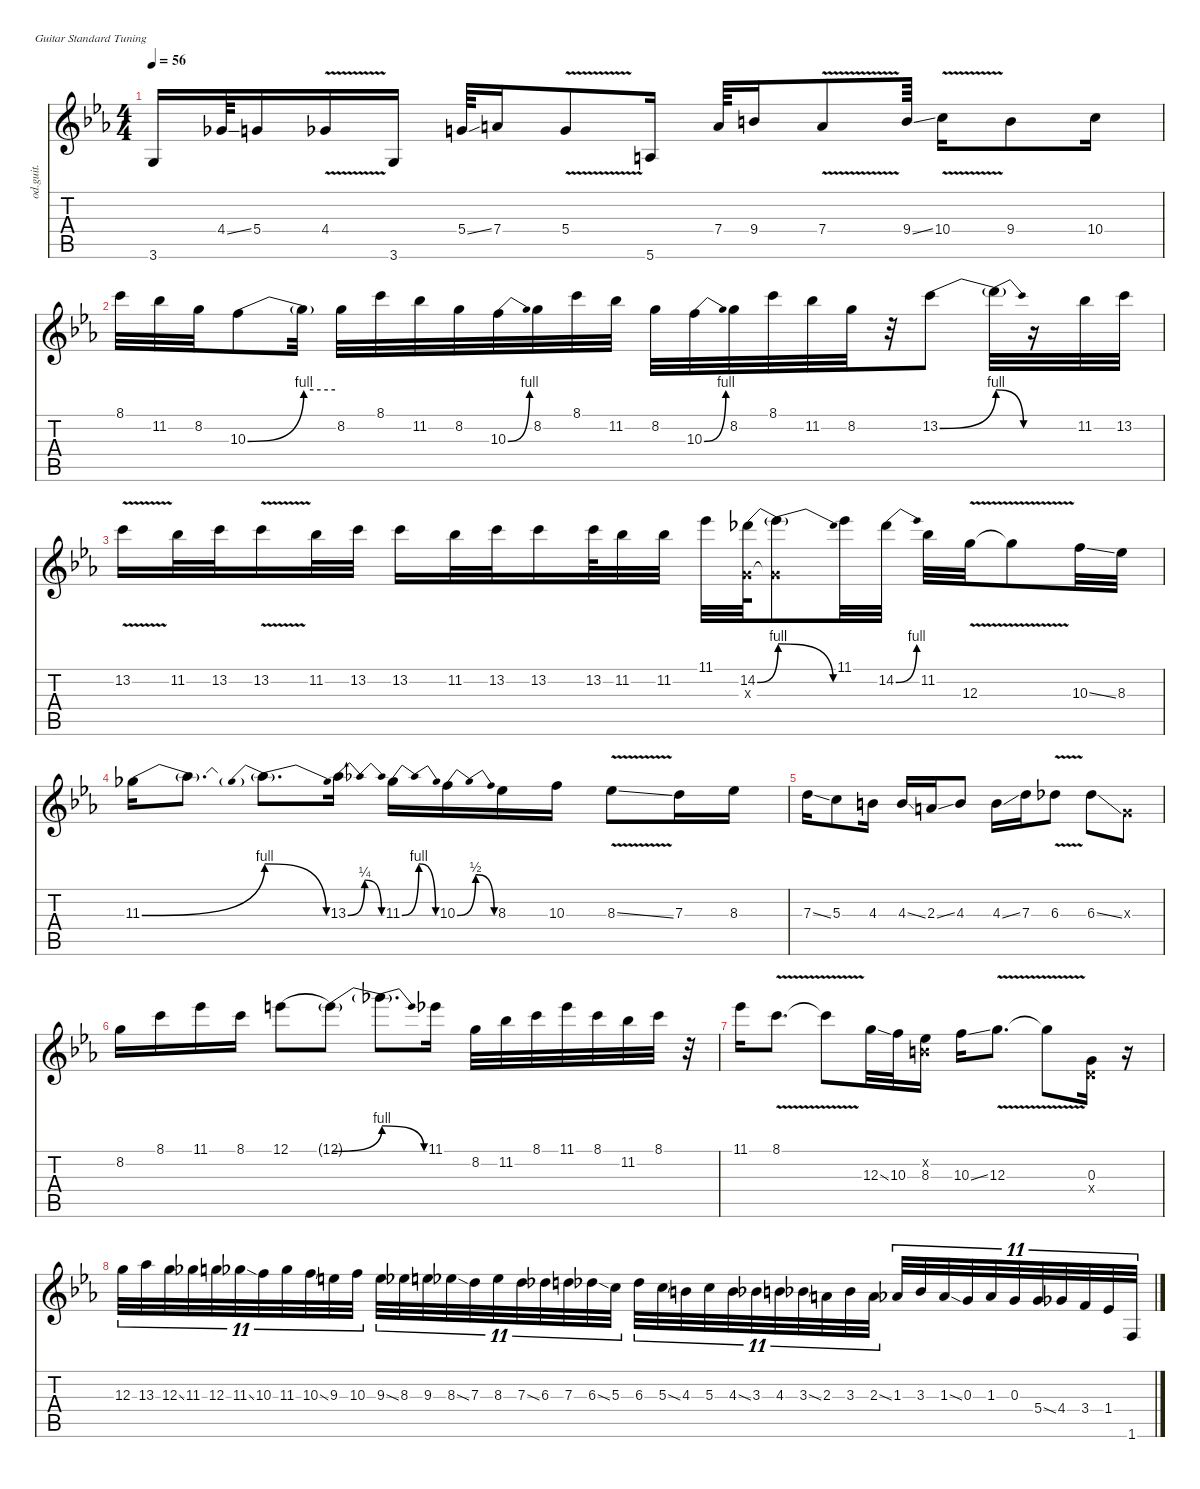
\defaultSystemsLayout 4
\hideDynamics
\bracketExtendMode nobrackets
\otherSystemsTrackNameOrientation horizontal
\track ("Lead 1" "od.guit.") {defaultSystemsLayout 4 mute instrument overdrivenguitar}
\staff {score tabs}
\tuning (E4 B3 G3 D3 A2 E2)
\ts (4 4)
\tempo 56
\clef g2
\ks eb
3.6{acc forcenatural}.16{dy f beam Up} 4.4{ss acc b}.64{beam Up} 5.4{acc forcenatural}.16{beam Up} 4.4{v acc b}.16{beam Up} 3.6{acc forcenatural}.16{beam Up} 5.4{ss acc forcenatural}.64{beam Up} 7.4{acc forcenatural}.16{beam Up} 5.4{v acc forcenatural}.8{beam Up} 5.6{acc forcenatural}.16{beam Up} 7.4{acc forcenatural}.64{beam Up} 9.4{acc forcenatural}.16{beam Up} 7.4{v acc forcenatural}.8{beam Up} 9.4{ss acc forcenatural}.64{beam Up} 10.4{v acc forcenatural}.16{beam Down} 9.4{acc forcenatural}.8{beam Down} 10.4{acc forcenatural}.16{beam Down} |
8.1{acc forcenatural}.32{beam Down} 11.2{acc b}.32{beam Down} 8.2{acc forcenatural}.32{beam Down} 10.3{be (bend 0 0 60 4) acc forcenatural}.8{beam Down} 10.3{be (hold 0 4 60 4) t}.32{beam Down} 8.2{acc forcenatural}.32{beam Down} 8.1{acc forcenatural}.32{beam Down} 11.2{acc b}.32{beam Down} 8.2{acc forcenatural}.32{beam Down} 10.3{be (bend 0 0 30 4) acc forcenatural}.32{beam Down} 8.2{acc forcenatural}.32{beam Down} 8.1{acc forcenatural}.32{beam Down} 11.2{acc b}.32{beam Down} 8.2{acc forcenatural}.32{beam Down} 10.3{be (bend 0 0 30 4) acc forcenatural}.32{beam Down} 8.2{acc forcenatural}.32{beam Down} 8.1{acc forcenatural}.32{beam Down} 11.2{acc b}.32{beam Down} 8.2{acc forcenatural}.32{beam Down} r.32{beam Down} 13.2{be (bend 0 0 60 4) acc forcenatural}.8{beam Down} 13.2{be (release 0 4 60 0) t}.32{beam Down} r.16{beam Down} 11.2{acc b}.32{beam Down} 13.2{acc forcenatural}.32{beam Down} |
13.2{v acc forcenatural}.16{beam Down} 11.2{acc b}.32{beam Down} 13.2{acc forcenatural}.32{beam Down} 13.2{v acc forcenatural}.16{beam Down} 11.2{acc b}.32{beam Down} 13.2{acc forcenatural}.32{beam Down} 13.2{acc forcenatural}.16{beam Down} 11.2{acc b}.32{beam Down} 13.2{acc forcenatural}.32{beam Down} 13.2{acc forcenatural}.16{beam Down} 13.2{acc forcenatural}.64{beam Down} 11.2{acc b}.32{beam Down} 11.2{acc b}.32{beam Down} 11.1{acc b}.32{beam Down} (14.2{be (bend 0 0 60 4) acc b} 0.3{x acc forcenatural}).64{beam Down} (14.2{be (release 0 4 60 0) t} 0.3{x t acc forcenatural}).8{beam Down} 11.1{acc b}.32{beam Down} 14.2{be (bend 0 0 30 4) acc b}.32{beam Down} 11.2{acc b}.32{beam Down} 12.3{v acc forcenatural}.32{beam Down} 12.3{v t acc forcenatural}.8{beam Down} 10.3{ss acc forcenatural}.32{beam Down} 8.3{acc b}.32{beam Down} |
11.3{be (bend 0 0 60 4) acc b}.16{beam Down} 11.3{t}.8{d beam Down} 11.3{be (prebendrelease 0 4 60 0) t}.8{d beam Down} 13.3{be (bendrelease 0 0 15 1 30 1 45 0) acc b}.16{beam Down} 11.3{be (bendrelease 0 0 15 4 30 4 45 0) acc b}.16{beam Down} 10.3{be (bendrelease 0 0 15 2 30 2 45 0) acc forcenatural}.16{beam Down} 8.3{acc b}.16{beam Down} 10.3{acc forcenatural}.16{beam Down} 8.3{v ss acc b}.8{beam Down} 7.3{acc forcenatural}.16{beam Down} 8.3{acc b}.16{beam Down} |
7.3{ss acc forcenatural}.16{beam Down} 5.3{acc forcenatural}.8{beam Down} 4.3{acc forcenatural}.16{beam Down} 4.3{ss acc forcenatural}.16{beam Up} 2.3{ss acc forcenatural}.16{beam Up} 4.3{acc forcenatural}.8{beam Up} 4.3{ss acc forcenatural}.16{beam Down} 7.3{acc forcenatural}.16{beam Down} 6.3{v acc b}.8{beam Down} 6.3{ss acc b}.8{beam Down} 0.3{x acc forcenatural}.8{beam Down} |
8.2{acc forcenatural}.16{beam Down} 8.1{acc forcenatural}.16{beam Down} 11.1{acc b}.16{beam Down} 8.1{acc forcenatural}.16{beam Down} 12.1{be (hold 0 0 60 0) acc forcenatural}.8{beam Down} 12.1{be (bend 0 0 60 4) t acc forcenatural}.8{beam Down} 12.1{be (release 0 4 60 0) t}.8{d beam Down} 11.1{acc b}.16{beam Down} 8.2{acc forcenatural}.32{beam Down} 11.2{acc b}.32{beam Down} 8.1{acc forcenatural}.32{beam Down} 11.1{acc b}.32{beam Down} 8.1{acc forcenatural}.32{beam Down} 11.2{acc b}.32{beam Down} 8.1{acc forcenatural}.32{beam Down} r.32{beam Down} |
11.1{acc b}.16{beam Down} 8.1{v acc forcenatural}.8{d beam Down} 8.1{v t acc forcenatural}.8{beam Down} 12.3{ss acc forcenatural}.32{beam Down} 10.3{acc forcenatural}.32{beam Down} (0.2{x acc forcenatural} 8.3{acc b}).16{beam Down} 10.3{ss acc forcenatural}.16{beam Down} 12.3{v acc forcenatural}.8{d beam Down} 12.3{v t acc forcenatural}.8{beam Down} (0.3{acc forcenatural} 0.4{x acc forcenatural}).16{beam Down} r.16{beam Down} |
12.3{acc forcenatural}.32{tu (11 8) beam Down} 13.3{acc b}.32{tu (11 8) beam Down} 12.3{ss acc forcenatural}.32{tu (11 8) beam Down} 11.3{acc b}.32{tu (11 8) beam Down} 12.3{acc forcenatural}.32{tu (11 8) beam Down} 11.3{ss acc b}.32{tu (11 8) beam Down} 10.3{acc forcenatural}.32{tu (11 8) beam Down} 11.3{acc b}.32{tu (11 8) beam Down} 10.3{ss acc forcenatural}.32{tu (11 8) beam Down} 9.3{acc forcenatural}.32{tu (11 8) beam Down} 10.3{acc forcenatural}.32{tu (11 8) beam Down} 9.3{ss acc forcenatural}.32{tu (11 8) beam Down} 8.3{acc b}.32{tu (11 8) beam Down} 9.3{acc forcenatural}.32{tu (11 8) beam Down} 8.3{ss acc b}.32{tu (11 8) beam Down} 7.3{acc forcenatural}.32{tu (11 8) beam Down} 8.3{acc b}.32{tu (11 8) beam Down} 7.3{ss acc forcenatural}.32{tu (11 8) beam Down} 6.3{acc b}.32{tu (11 8) beam Down} 7.3{acc forcenatural}.32{tu (11 8) beam Down} 6.3{ss acc b}.32{tu (11 8) beam Down} 5.3{acc forcenatural}.32{tu (11 8) beam Down} 6.3{acc b}.32{tu (11 8) beam Down} 5.3{ss acc forcenatural}.32{tu (11 8) beam Down} 4.3{acc forcenatural}.32{tu (11 8) beam Down} 5.3{acc forcenatural}.32{tu (11 8) beam Down} 4.3{ss acc forcenatural}.32{tu (11 8) beam Down} 3.3{acc b}.32{tu (11 8) beam Down} 4.3{acc forcenatural}.32{tu (11 8) beam Down} 3.3{ss acc b}.32{tu (11 8) beam Down} 2.3{acc forcenatural}.32{tu (11 8) beam Down} 3.3{acc b}.32{tu (11 8) beam Down} 2.3{ss acc forcenatural}.32{tu (11 8) beam Down} 1.3{acc b}.32{tu (11 8) beam Up} 3.3{acc b}.32{tu (11 8) beam Up} 1.3{ss acc b}.32{tu (11 8) beam Up} 0.3{acc forcenatural}.32{tu (11 8) beam Up} 1.3{acc b}.32{tu (11 8) beam Up} 0.3{acc forcenatural}.32{tu (11 8) beam Up} 5.4{ss acc forcenatural}.32{tu (11 8) beam Up} 4.4{acc b}.32{tu (11 8) beam Up} 3.4{acc forcenatural}.32{tu (11 8) beam Up} 1.4{acc b}.32{tu (11 8) beam Up} 1.6{ss acc forcenatural}.32{tu (11 8) beam Up}
